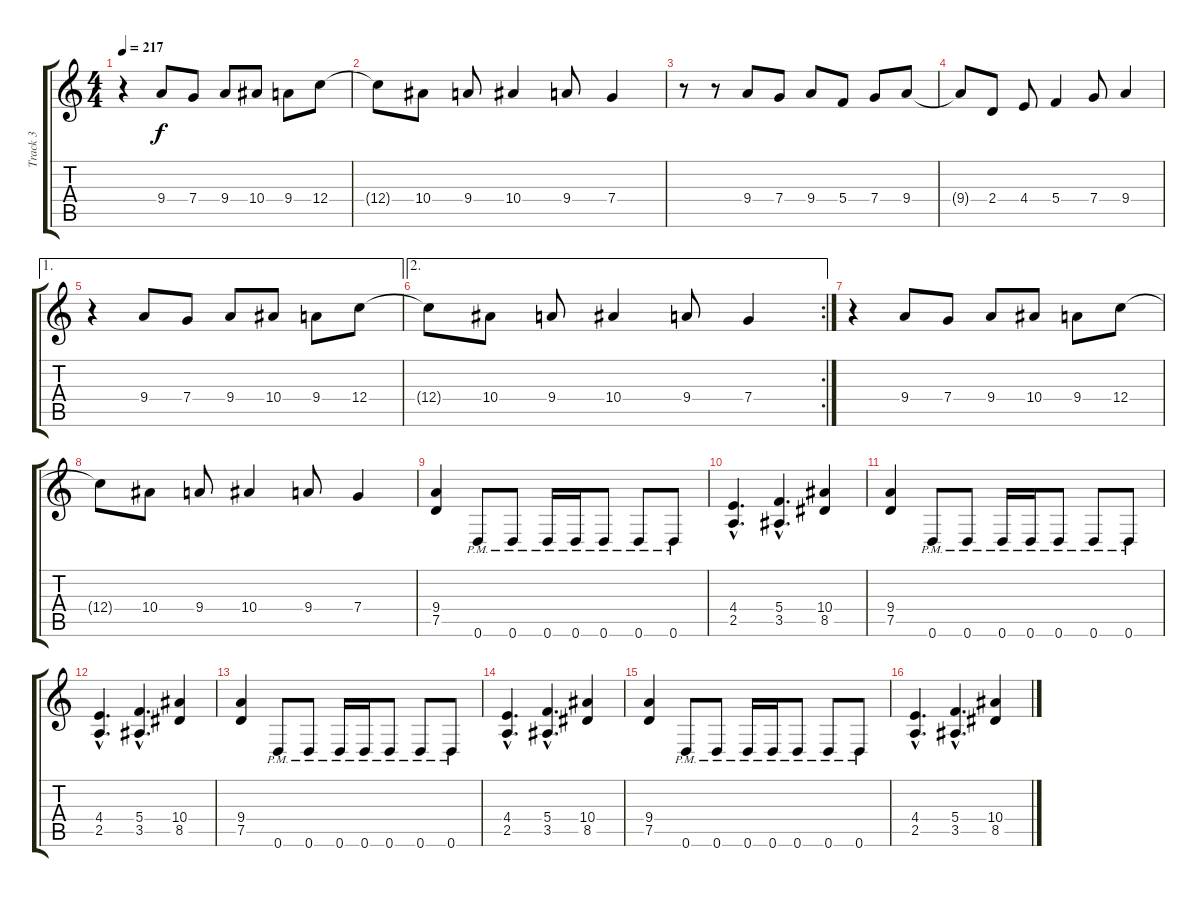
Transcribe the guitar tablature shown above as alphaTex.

\track ("Track 3" "Track 3") {instrument distortionguitar}
\staff {score tabs}
\tuning (D4 A3 F3 C3 G2 D2) {hide}
\ts (4 4)
\tempo 217
\clef g2
\ks c
r.4{dy f} 9.4.8 7.4.8 9.4.8 10.4.8 9.4.8 12.4.8 |
12.4{t}.8 10.4.8 9.4.8 10.4.4 9.4.8 7.4.4 |
r.8 r.8 9.4.8 7.4.8 9.4.8 5.4.8 7.4.8 9.4.8 |
9.4{t}.8 2.4.8 4.4.8 5.4.4 7.4.8 9.4.4 |
\ae 1
r.4 9.4.8 7.4.8 9.4.8 10.4.8 9.4.8 12.4.8 |
\ae 2
\rc 2
12.4{t}.8 10.4.8 9.4.8 10.4.4 9.4.8 7.4.4 |
r.4 9.4.8 7.4.8 9.4.8 10.4.8 9.4.8 12.4.8 |
12.4{t}.8 10.4.8 9.4.8 10.4.4 9.4.8 7.4.4 |
(9.4 7.5).4{balance 16} 0.6{pm}.8 0.6{pm}.8 0.6{pm}.16 0.6{pm}.16 0.6{pm}.8 0.6{pm}.8 0.6{pm}.8 |
(4.4{hac} 2.5{hac}).4{d} (5.4{hac} 3.5{hac}).4{d} (10.4 8.5).4 |
(9.4 7.5).4 0.6{pm}.8 0.6{pm}.8 0.6{pm}.16 0.6{pm}.16 0.6{pm}.8 0.6{pm}.8 0.6{pm}.8 |
(4.4{hac} 2.5{hac}).4{d} (5.4{hac} 3.5{hac}).4{d} (10.4 8.5).4 |
(9.4 7.5).4 0.6{pm}.8 0.6{pm}.8 0.6{pm}.16 0.6{pm}.16 0.6{pm}.8 0.6{pm}.8 0.6{pm}.8 |
(4.4{hac} 2.5{hac}).4{d} (5.4{hac} 3.5{hac}).4{d} (10.4 8.5).4 |
(9.4 7.5).4 0.6{pm}.8 0.6{pm}.8 0.6{pm}.16 0.6{pm}.16 0.6{pm}.8 0.6{pm}.8 0.6{pm}.8 |
(4.4{hac} 2.5{hac}).4{d} (5.4{hac} 3.5{hac}).4{d} (10.4 8.5).4
